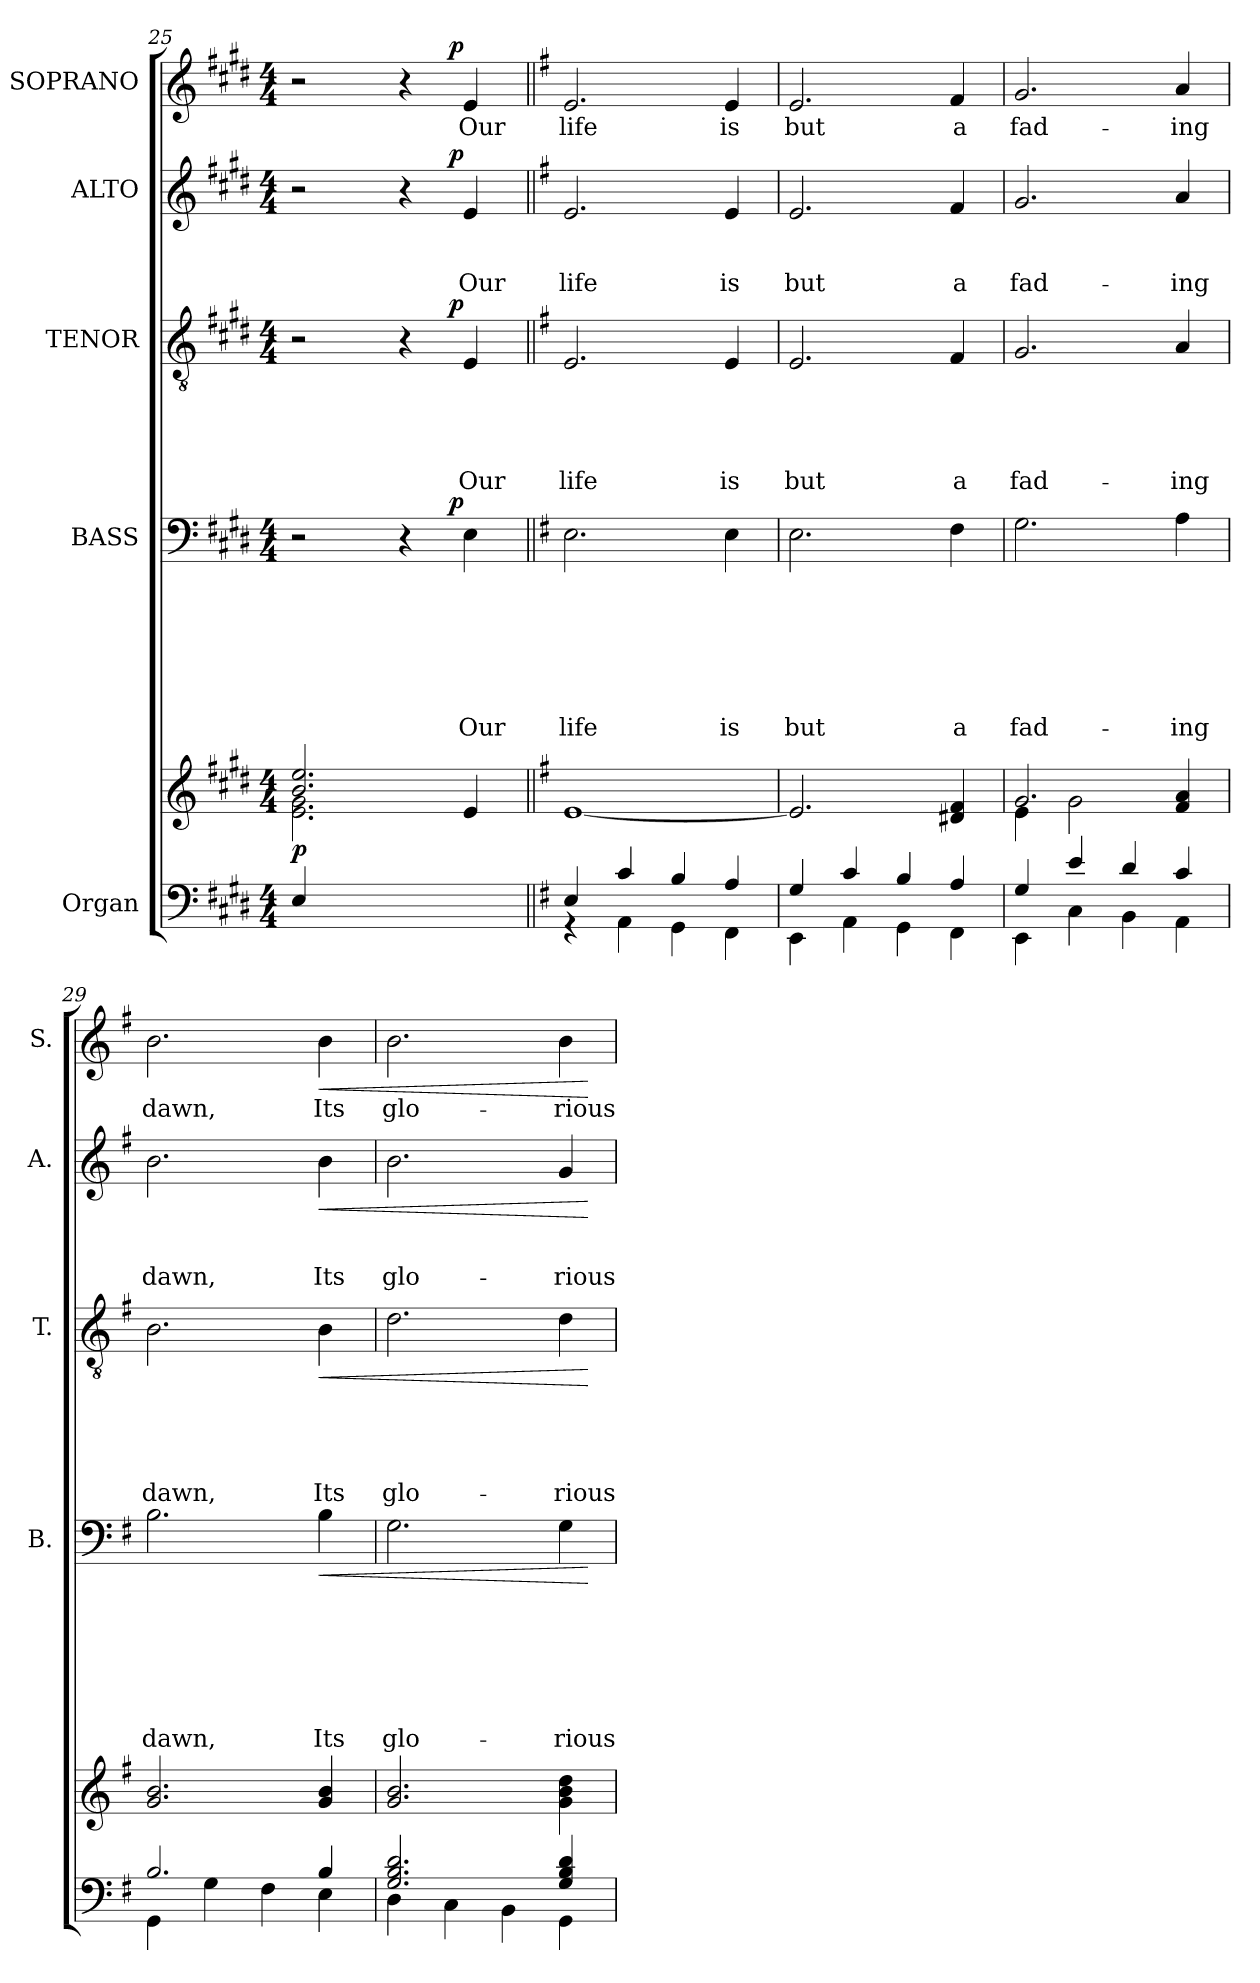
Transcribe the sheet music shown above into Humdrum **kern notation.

**kern	**kern	**dynam	**kern	**text	**text	**text	**text	**text	**text	**text	**dynam	**kern	**text	**text	**text	**text	**text	**dynam	**kern	**text	**text	**text	**dynam	**kern	**text	**dynam
*part5	*part5	*part5	*part4	*part4	*part4	*part4	*part4	*part4	*part4	*part4	*part4	*part3	*part3	*part3	*part3	*part3	*part3	*part3	*part2	*part2	*part2	*part2	*part2	*part1	*part1	*part1
*staff6	*staff5	*staff5/6	*staff4	*staff4	*staff4	*staff4	*staff4	*staff4	*staff4	*staff4	*staff4	*staff3	*staff3	*staff3	*staff3	*staff3	*staff3	*staff3	*staff2	*staff2	*staff2	*staff2	*staff2	*staff1	*staff1	*staff1
*I"Organ	*	*	*I"BASS	*	*	*	*	*	*	*	*	*I"TENOR	*	*	*	*	*	*	*I"ALTO	*	*	*	*	*I"SOPRANO	*	*
*	*	*	*I'B.	*	*	*	*	*	*	*	*	*I'T.	*	*	*	*	*	*	*I'A.	*	*	*	*	*I'S.	*	*
*clefF4	*clefG2	*	*clefF4	*	*	*	*	*	*	*	*	*clefGv2	*	*	*	*	*	*	*clefG2	*	*	*	*	*clefG2	*	*
*k[f#c#g#d#]	*k[f#c#g#d#]	*	*k[f#c#g#d#]	*	*	*	*	*	*	*	*	*k[f#c#g#d#]	*	*	*	*	*	*	*k[f#c#g#d#]	*	*	*	*	*k[f#c#g#d#]	*	*
*E:	*E:	*	*E:	*	*	*	*	*	*	*	*	*E:	*	*	*	*	*	*	*E:	*	*	*	*	*E:	*	*
*M4/4	*M4/4	*	*M4/4	*	*	*	*	*	*	*	*	*M4/4	*	*	*	*	*	*	*M4/4	*	*	*	*	*M4/4	*	*
=25	=25	=25	=25	=25	=25	=25	=25	=25	=25	=25	=25	=25	=25	=25	=25	=25	=25	=25	=25	=25	=25	=25	=25	=25	=25	=25
*	*^	*	*	*	*	*	*	*	*	*	*	*	*	*	*	*	*	*	*	*	*	*	*	*	*	*
!	!	!	!LO:DY:b	!	!	!	!	!	!	!	!	!	!	!	!	!	!	!	!	!	!	!	!	!	!	!	!
*	*	*	*	*^	*	*	*	*	*	*	*	*	*^	*	*	*	*	*	*	*^	*	*	*	*	*^	*	*
4E/	2.b/ 2.ee/	2.e\ 2.g#\	p	2r	2ryy	.	.	.	.	.	.	.	.	2r	2ryy	.	.	.	.	.	.	2r	2ryy	.	.	.	.	2r	2ryy	.	.
2.ryy	.	.	.	.	.	.	.	.	.	.	.	.	.	.	.	.	.	.	.	.	.	.	.	.	.	.	.	.	.	.	.
.	.	.	.	4r	8..ryy	.	.	.	.	.	.	.	.	4r	8..ryy	.	.	.	.	.	.	4r	8..ryy	.	.	.	.	4r	8..ryy	.	.
!	!	!	!	!	!	!	!	!	!	!	!	!	!LO:DY:a	!	!	!	!	!	!	!	!LO:DY:a	!	!	!	!	!	!LO:DY:a	!	!	!	!LO:DY:a
.	.	.	.	.	4ryy	.	.	.	.	.	.	.	p	.	4ryy	.	.	.	.	.	p	.	4ryy	.	.	.	p	.	4ryy	.	p
!	!	!	!	!	!	!	!	!	!	!	!	!LO:LY:b	!	!	!	!	!	!	!	!LO:LY:b	!	!	!	!	!	!LO:LY:b	!	!	!	!LO:LY:b	!
.	4e/	4ryy	.	4E\	.	.	.	.	.	.	.	Our	.	4E/	.	.	.	.	.	Our	.	4e/	.	.	.	Our	.	4e/	.	Our	.
.	.	.	.	.	32ryy	.	.	.	.	.	.	.	.	.	32ryy	.	.	.	.	.	.	.	32ryy	.	.	.	.	.	32ryy	.	.
*	*v	*v	*	*	*	*	*	*	*	*	*	*	*	*v	*v	*	*	*	*	*	*	*v	*v	*	*	*	*	*v	*v	*	*
*	*	*	*v	*v	*	*	*	*	*	*	*	*	*	*	*	*	*	*	*	*	*	*	*	*	*	*	*
=26||	=26||	=26||	=26||	=26||	=26||	=26||	=26||	=26||	=26||	=26||	=26||	=26||	=26||	=26||	=26||	=26||	=26||	=26||	=26||	=26||	=26||	=26||	=26||	=26||	=26||	=26||
*k[f#]	*k[f#]	*	*k[f#]	*	*	*	*	*	*	*	*	*k[f#]	*	*	*	*	*	*	*k[f#]	*	*	*	*	*k[f#]	*	*
*G:	*G:	*	*G:	*	*	*	*	*	*	*	*	*G:	*	*	*	*	*	*	*G:	*	*	*	*	*G:	*	*
*^	*^	*	*^	*	*	*	*	*	*	*	*	*^	*	*	*	*	*	*	*^	*	*	*	*	*^	*	*
!	!	!	!	!	!	!	!	!	!	!	!	!	!LO:LY:b	!	!	!	!	!	!	!	!LO:LY:b	!	!	!	!	!	!LO:LY:b	!	!	!	!LO:LY:b	!
*	*	*v	*v	*	*	*	*	*	*	*	*	*	*	*	*v	*v	*	*	*	*	*	*	*v	*v	*	*	*	*	*v	*v	*	*
*	*	*	*	*v	*v	*	*	*	*	*	*	*	*	*	*	*	*	*	*	*	*	*	*	*	*	*	*	*
4E/	4rGG	[>1e	.	2.E\	.	.	.	.	.	.	life	.	2.E/	.	.	.	.	life	.	2.e/	.	.	life	.	2.e/	life	.
4c/	4AA\	.	.	.	.	.	.	.	.	.	.	.	.	.	.	.	.	.	.	.	.	.	.	.	.	.	.
4B/	4GG\	.	.	.	.	.	.	.	.	.	.	.	.	.	.	.	.	.	.	.	.	.	.	.	.	.	.
!	!	!	!	!	!	!	!	!	!	!	!LO:LY:b	!	!	!	!	!	!	!LO:LY:b	!	!	!	!	!LO:LY:b	!	!	!LO:LY:b	!
4A/	4FF#\	.	.	4E\	.	.	.	.	.	.	is	.	4E/	.	.	.	.	is	.	4e/	.	.	is	.	4e/	is	.
!!LO:PB:g=z
=27	=27	=27	=27	=27	=27	=27	=27	=27	=27	=27	=27	=27	=27	=27	=27	=27	=27	=27	=27	=27	=27	=27	=27	=27	=27	=27	=27
!	!	!	!	!	!	!	!	!	!	!	!LO:LY:b	!	!	!	!	!	!	!LO:LY:b	!	!	!	!	!LO:LY:b	!	!	!LO:LY:b	!
4G/	4EE\	2.e/]	.	2.E\	.	.	.	.	.	.	but	.	2.E/	.	.	.	.	but	.	2.e/	.	.	but	.	2.e/	but	.
4c/	4AA\	.	.	.	.	.	.	.	.	.	.	.	.	.	.	.	.	.	.	.	.	.	.	.	.	.	.
4B/	4GG\	.	.	.	.	.	.	.	.	.	.	.	.	.	.	.	.	.	.	.	.	.	.	.	.	.	.
!	!	!	!	!	!	!	!	!	!	!	!LO:LY:b	!	!	!	!	!	!	!LO:LY:b	!	!	!	!	!LO:LY:b	!	!	!LO:LY:b	!
4A/	4FF#\	4d#X/ 4f#/	.	4F#\	.	.	.	.	.	.	a	.	4F#/	.	.	.	.	a	.	4f#/	.	.	a	.	4f#/	a	.
=28	=28	=28	=28	=28	=28	=28	=28	=28	=28	=28	=28	=28	=28	=28	=28	=28	=28	=28	=28	=28	=28	=28	=28	=28	=28	=28	=28
*	*	*^	*	*	*	*	*	*	*	*	*	*	*	*	*	*	*	*	*	*	*	*	*	*	*	*	*
!	!	!	!	!	!	!	!	!	!	!	!	!LO:LY:b	!	!	!	!	!	!	!LO:LY:b	!	!	!	!	!LO:LY:b	!	!	!LO:LY:b	!
4G/	4EE\	2.g/	4e\	.	2.G\	.	.	.	.	.	.	fad-	.	2.G/	.	.	.	.	fad-	.	2.g/	.	.	fad-	.	2.g/	fad-	.
4e/	4C\	.	2g\	.	.	.	.	.	.	.	.	.	.	.	.	.	.	.	.	.	.	.	.	.	.	.	.	.
4d/	4BB\	.	.	.	.	.	.	.	.	.	.	.	.	.	.	.	.	.	.	.	.	.	.	.	.	.	.	.
!	!	!	!	!	!	!	!	!	!	!	!	!LO:LY:b	!	!	!	!	!	!	!LO:LY:b	!	!	!	!	!LO:LY:b	!	!	!LO:LY:b	!
4c/	4AA\	4f#/ 4a/	4ryy	.	4A\	.	.	.	.	.	.	-ing	.	4A/	.	.	.	.	-ing	.	4a/	.	.	-ing	.	4a/	-ing	.
=29	=29	=29	=29	=29	=29	=29	=29	=29	=29	=29	=29	=29	=29	=29	=29	=29	=29	=29	=29	=29	=29	=29	=29	=29	=29	=29	=29	=29
!	!	!	!	!	!	!	!	!	!	!	!	!LO:LY:b	!	!	!	!	!	!	!LO:LY:b	!	!	!	!	!LO:LY:b	!	!	!LO:LY:b	!
*	*	*v	*v	*	*	*	*	*	*	*	*	*	*	*	*	*	*	*	*	*	*	*	*	*	*	*	*	*
2.B/	4GG\	2.g/ 2.b/	.	2.B\	.	.	.	.	.	.	dawn,	.	2.B\	.	.	.	.	dawn,	.	2.b\	.	.	dawn,	.	2.b\	dawn,	.
.	4G\	.	.	.	.	.	.	.	.	.	.	.	.	.	.	.	.	.	.	.	.	.	.	.	.	.	.
.	4F#\	.	.	.	.	.	.	.	.	.	.	.	.	.	.	.	.	.	.	.	.	.	.	.	.	.	.
!	!	!	!	!	!	!	!	!	!	!	!LO:LY:b	!LO:HP:b	!	!	!	!	!	!LO:LY:b	!LO:HP:b	!	!	!	!LO:LY:b	!LO:HP:b	!	!LO:LY:b	!LO:HP:b
4B/	4E\	4g/ 4b/	.	4B\	.	.	.	.	.	.	Its	<	4B\	.	.	.	.	Its	<	4b\	.	.	Its	<	4b\	Its	<
=30	=30	=30	=30	=30	=30	=30	=30	=30	=30	=30	=30	=30	=30	=30	=30	=30	=30	=30	=30	=30	=30	=30	=30	=30	=30	=30	=30
!	!	!	!	!	!	!	!	!	!	!	!LO:LY:b	!	!	!	!	!	!	!LO:LY:b	!	!	!	!	!LO:LY:b	!	!	!LO:LY:b	!
2.G/ 2.B/ 2.d/	4D\	2.g/ 2.b/	.	2.G\	.	.	.	.	.	.	glo-	.	2.d\	.	.	.	.	glo-	.	2.b\	.	.	glo-	.	2.b\	glo-	.
.	4C\	.	.	.	.	.	.	.	.	.	.	.	.	.	.	.	.	.	.	.	.	.	.	.	.	.	.
.	4BB\	.	.	.	.	.	.	.	.	.	.	.	.	.	.	.	.	.	.	.	.	.	.	.	.	.	.
!	!	!	!	!	!	!	!	!	!	!	!LO:LY:b	!	!	!	!	!	!	!LO:LY:b	!	!	!	!	!LO:LY:b	!	!	!LO:LY:b	!
4G/ 4B/ 4d/	4GG\	4g\ 4b\ 4dd\	.	4G\	.	.	.	.	.	.	-rious	.	4d\	.	.	.	.	-rious	.	4g/	.	.	-rious	.	4b\	-rious	.
*v	*v	*	*	*	*	*	*	*	*	*	*	*	*	*	*	*	*	*	*	*	*	*	*	*	*	*	*
.	.	.	.	.	.	.	.	.	.	.	[	.	.	.	.	.	.	[	.	.	.	.	[	.	.	[
=	=	=	=	=	=	=	=	=	=	=	=	=	=	=	=	=	=	=	=	=	=	=	=	=	=	=
*-	*-	*-	*-	*-	*-	*-	*-	*-	*-	*-	*-	*-	*-	*-	*-	*-	*-	*-	*-	*-	*-	*-	*-	*-	*-	*-
